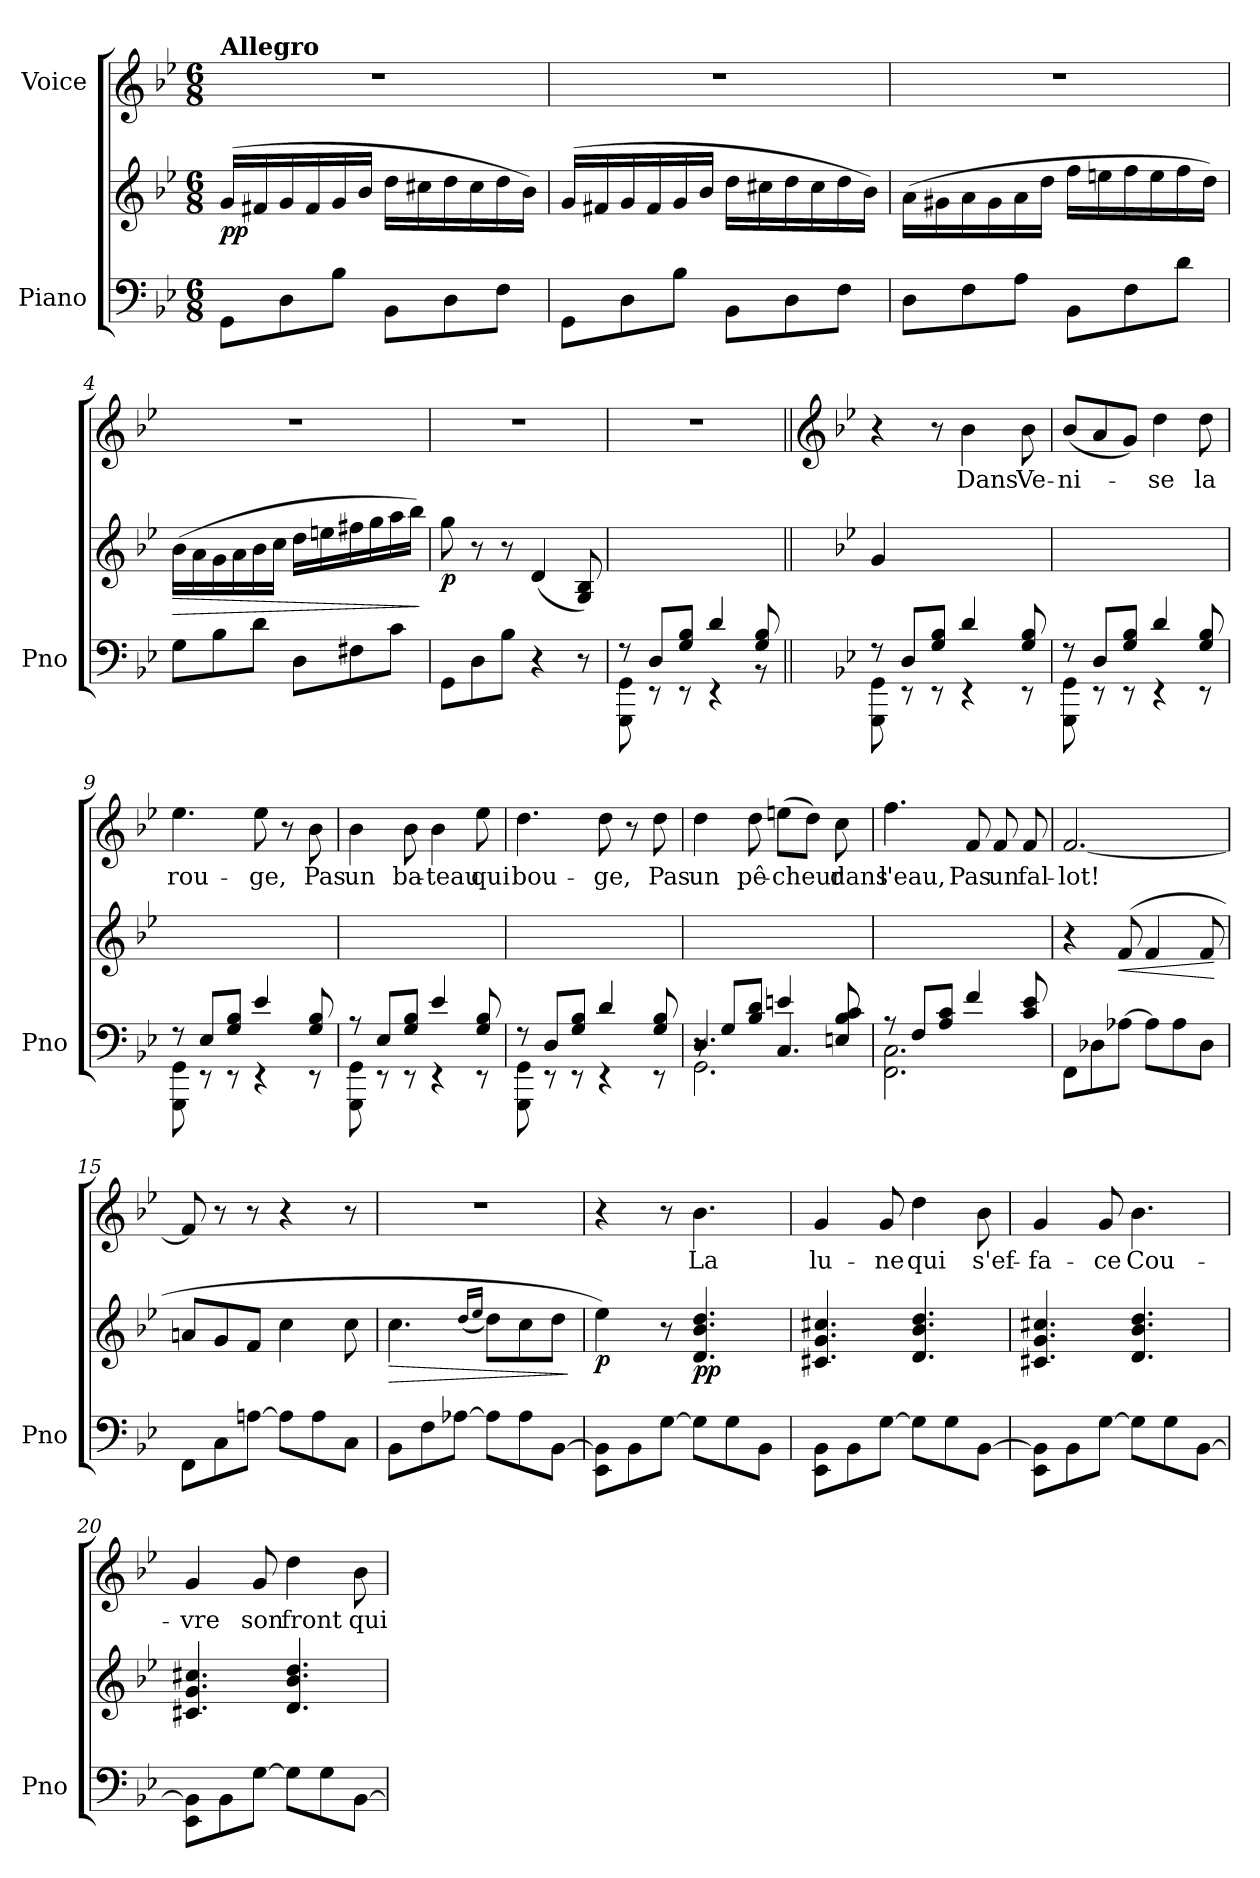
**kern	**kern	**dynam	**kern	**text
*part2	*part2	*part2	*part1	*part1
*staff3	*staff2	*staff2/3	*staff1	*staff1
*I"Piano	*	*	*I"Voice	*
*I'Pno	*	*	*	*
*clefF4	*clefG2	*	*clefG2	*
*k[b-e-]	*k[b-e-]	*	*k[b-e-]	*
*M6/8	*M6/8	*	*M6/8	*
=1	=1	=1	=1	=1
!	!	!	!LO:TX:a:B:t=Allegro	!
!	!	!LO:DY:b	!	!
8GG\L	(16g/LL	pp	2.r	.
.	16f#X/	.	.	.
8D\	16g/	.	.	.
.	16f#/	.	.	.
8B-\J	16g/	.	.	.
.	16b-/JJ	.	.	.
8BB-\L	16dd\LL	.	.	.
.	16cc#X\	.	.	.
8D\	16dd\	.	.	.
.	16cc#\	.	.	.
8F\J	16dd\	.	.	.
.	16b-\JJ)	.	.	.
=2	=2	=2	=2	=2
8GG\L	(16g/LL	.	2.r	.
.	16f#X/	.	.	.
8D\	16g/	.	.	.
.	16f#/	.	.	.
8B-\J	16g/	.	.	.
.	16b-/JJ	.	.	.
8BB-\L	16dd\LL	.	.	.
.	16cc#X\	.	.	.
8D\	16dd\	.	.	.
.	16cc#\	.	.	.
8F\J	16dd\	.	.	.
.	16b-\JJ)	.	.	.
=3	=3	=3	=3	=3
8D\L	(16a\LL	.	2.r	.
.	16g#X\	.	.	.
8F\	16a\	.	.	.
.	16g#\	.	.	.
8A\J	16a\	.	.	.
.	16dd\JJ	.	.	.
8BB-\L	16ff\LL	.	.	.
.	16een\	.	.	.
8F\	16ff\	.	.	.
.	16ee\	.	.	.
8d\J	16ff\	.	.	.
.	16dd\JJ)	.	.	.
=4	=4	=4	=4	=4
!	!	!LO:HP:b	!	!
8G\L	(16b-\LL	>	2.r	.
.	16a\	.	.	.
8B-\	16g\	.	.	.
.	16a\	.	.	.
8d\J	16b-\	.	.	.
.	16cc\JJ	.	.	.
8D\L	16dd\LL	.	.	.
.	16een\	.	.	.
8F#X\	16ff#X\	.	.	.
.	16gg\	.	.	.
8c\J	16aa\	.	.	.
.	16bb-\JJ)	.	.	.
.	.	]	.	.
=5	=5	=5	=5	=5
!	!	!LO:DY:b	!	!
8GG\L	8gg\	p	2.r	.
8D\	8r	.	.	.
8B-\J	8r	.	.	.
4r	(4d/	.	.	.
8r	8G/ 8B-/)	.	.	.
=6	=6	=6	=6	=6
*^	*	*	*	*
*	*^	*	*	*	*
8r	8GGG\ 8GG\	8ryy	2.ryy	.	2.r	.
*	*v	*v	*	*	*	*
8D/L	8r	.	.	.	.
8G/ 8B-/J	8r	.	.	.	.
4d/	4r	.	.	.	.
*	*^	*	*	*	*
8G/ 8B-/	8ryy	8r	.	.	.	.
*v	*v	*v	*	*	*	*
=7||	=7||	=7||	=7||	=7||
*	*	*	*clefG2	*
*	*	*	*k[b-e-]	*
*^	*	*	*	*
8r	8GGG\ 8GG\	4g	.	4r	.
8D/L	8r	.	.	.	.
8G/ 8B-/J	8r	4ryy	.	8r	.
4d/	4r	.	.	4b-\	Dans
.	.	4ryy	.	.	.
8G/ 8B-/	8r	.	.	8b-\	Ve-
=8	=8	=8	=8	=8	=8
8r	8GGG\ 8GG\	2.ryy	.	(8b-/L	-ni-
8D/L	8r	.	.	8a/	.
8G/ 8B-/J	8r	.	.	8g/J)	.
4d/	4r	.	.	4dd\	-se
8G/ 8B-/	8r	.	.	8dd\	la
=9	=9	=9	=9	=9	=9
8r	8GGG\ 8GG\	2.ryy	.	4.ee-\	rou-
8E-/L	8r	.	.	.	.
8G/ 8B-/J	8r	.	.	.	.
4e-/	4r	.	.	8ee-\	-ge,
.	.	.	.	8r	.
8G/ 8B-/	8r	.	.	8b-\	Pas
=10	=10	=10	=10	=10	=10
8r	8GGG\ 8GG\	2.ryy	.	4b-\	un
8E-/L	8r	.	.	.	.
8G/ 8B-/J	8r	.	.	8b-\	ba-
4e-/	4r	.	.	4b-\	-teau
8G/ 8B-/	8r	.	.	8ee-\	qui
=11	=11	=11	=11	=11	=11
8r	8GGG\ 8GG\	2.ryy	.	4.dd\	bou-
8D/L	8r	.	.	.	.
8G/ 8B-/J	8r	.	.	.	.
4d/	4r	.	.	8dd\	-ge,
.	.	.	.	8r	.
8G/ 8B-/	8r	.	.	8dd\	Pas
=12	=12	=12	=12	=12	=12
*	*^	*	*	*	*
8r	4.D/	2.GG\	2.ryy	.	4dd\	un
8G/L	.	.	.	.	.	.
8B-/ 8d/J	.	.	.	.	8dd\	pê-
4en/	4.C/	.	.	.	(8een\L	-cheur
.	.	.	.	.	8dd\J)	.
8En/ 8B-/ 8c/	.	.	.	.	8cc\	dans
*	*v	*v	*	*	*	*
=13	=13	=13	=13	=13	=13
8r	2.FF\ 2.C\	2.ryy	.	4.ff\	l'eau,
8F/L	.	.	.	.	.
8A/ 8c/J	.	.	.	.	.
4f/	.	.	.	8f/	Pas
.	.	.	.	8f/	un
8c/ 8e-/	.	.	.	8f/	fal-
*v	*v	*	*	*	*
=14	=14	=14	=14	=14
8FF\L	4r	.	[2.f/	-lot!
8D-X\	.	.	.	.
!	!	!LO:HP:b	!	!
[8A-X\J	(8f/	<	.	.
8A-\L]	4f/	.	.	.
8A-\	.	.	.	.
8D-\J	8f/	.	.	.
.	.	[	.	.
=15	=15	=15	=15	=15
8FF\L	8an/L	.	8f/]	.
8C\	8g/	.	8r	.
[8An\J	8f/J	.	8r	.
8A\L]	4cc\	.	4r	.
8A\	.	.	.	.
8C\J	8cc\	.	8r	.
=16	=16	=16	=16	=16
!	!	!LO:HP:b	!	!
8BB-\L	4.cc\	>	2.r	.
8F\	.	.	.	.
[8A-X\J	.	.	.	.
.	(16qdd/LL	.	.	.
.	16qee-/JJ	.	.	.
8A-\L]	8dd\L)	.	.	.
8A-\	8cc\	.	.	.
[8BB-\J	8dd\J	.	.	.
.	.	]	.	.
=17	=17	=17	=17	=17
!	!	!LO:DY:b	!	!
8EE-\ 8BB-\]L	4ee-\)	p	4r	.
8BB-\	.	.	.	.
[8G\J	8r	.	8r	.
!	!	!LO:DY:b	!	!
8G\L]	4.d/ 4.b-/ 4.dd/	pp	4.b-\	La
8G\	.	.	.	.
8BB-\J	.	.	.	.
=18	=18	=18	=18	=18
8EE-\ 8BB-\L	4.c#X/ 4.g/ 4.cc#X/	.	4g/	lu-
8BB-\	.	.	.	.
[8G\J	.	.	8g/	-ne
8G\L]	4.d/ 4.b-/ 4.dd/	.	4dd\	qui
8G\	.	.	.	.
[8BB-\J	.	.	8b-\	s'ef-
=19	=19	=19	=19	=19
8EE-\ 8BB-\]L	4.c#X/ 4.g/ 4.cc#X/	.	4g/	-fa-
8BB-\	.	.	.	.
[8G\J	.	.	8g/	-ce
8G\L]	4.d/ 4.b-/ 4.dd/	.	4.b-\	Cou-
8G\	.	.	.	.
[8BB-\J	.	.	.	.
=20	=20	=20	=20	=20
8EE-\ 8BB-\]L	4.c#X/ 4.g/ 4.cc#X/	.	4g/	-vre
8BB-\	.	.	.	.
[8G\J	.	.	8g/	son
8G\L]	4.d/ 4.b-/ 4.dd/	.	4dd\	front
8G\	.	.	.	.
[8BB-\J	.	.	8b-\	qui
=	=	=	=	=
*-	*-	*-	*-	*-
